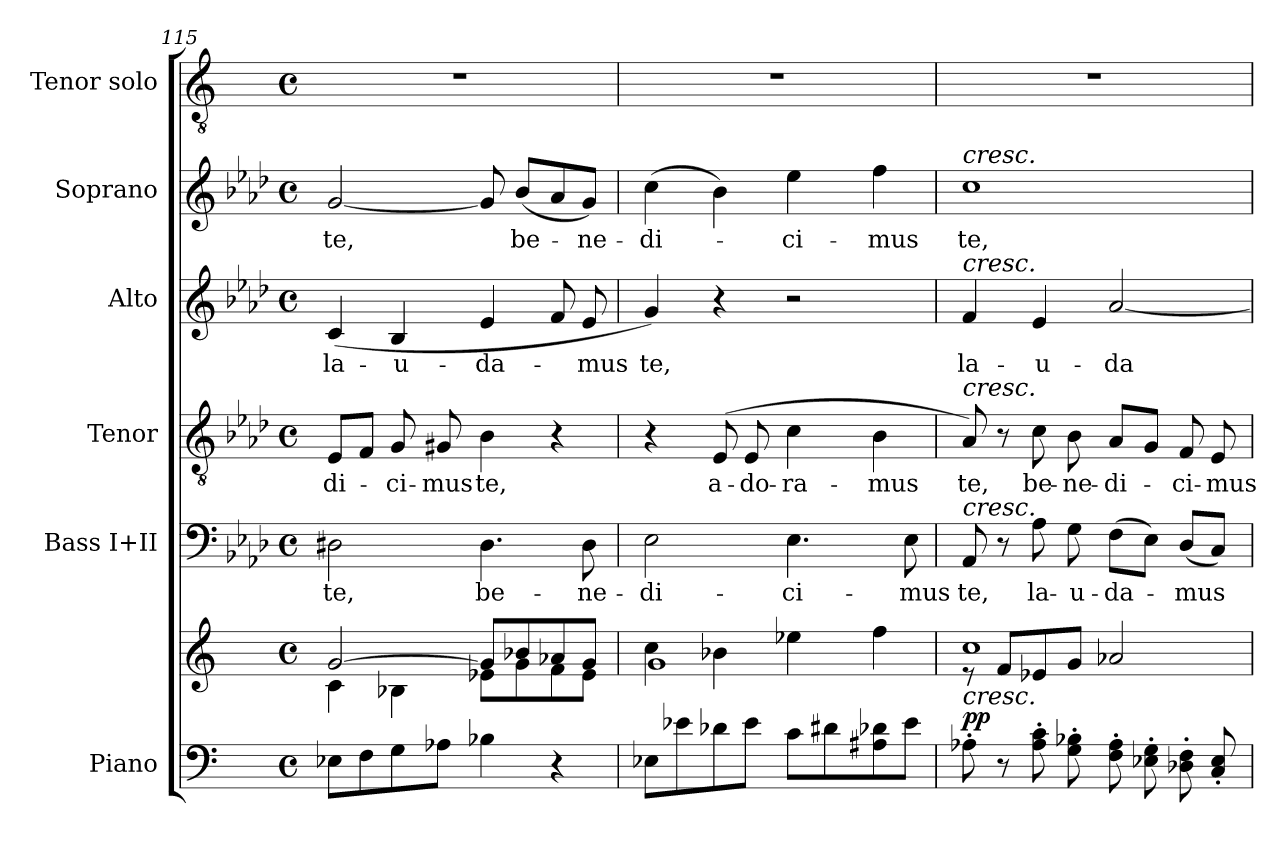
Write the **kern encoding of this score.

**kern	**kern	**dynam	**kern	**text	**kern	**text	**kern	**text	**kern	**text	**kern
*part6	*part6	*part6	*part5	*part5	*part4	*part4	*part3	*part3	*part2	*part2	*part1
*staff7	*staff6	*staff6/7	*staff5	*staff5	*staff4	*staff4	*staff3	*staff3	*staff2	*staff2	*staff1
*I"Piano	*	*	*I"Bass I+II	*	*I"Tenor	*	*I"Alto	*	*I"Soprano	*	*I"Tenor solo
*I'Pno.	*	*	*I'B.I+II	*	*I'T.	*	*I'A.	*	*I'S.	*	*I'T.s
!!LO:LB:g=z
*clefF4	*clefG2	*	*clefF4	*	*clefGv2	*	*clefG2	*	*clefG2	*	*clefGv2
*k[]	*k[]	*	*k[b-e-a-d-]	*	*k[b-e-a-d-]	*	*k[b-e-a-d-]	*	*k[b-e-a-d-]	*	*k[]
*M4/4	*M4/4	*	*M4/4	*	*M4/4	*	*M4/4	*	*M4/4	*	*M4/4
*met(c)	*met(c)	*	*met(c)	*	*met(c)	*	*met(c)	*	*met(c)	*	*met(c)
=115	=115	=115	=115	=115	=115	=115	=115	=115	=115	=115	=115
*	*^	*	*	*	*	*	*	*	*	*	*
8E-X\L	[2g/	4c\	.	2D#X\	te,	8E-/L	-di-	(>4c/	la-	[2g/	te,	1r
8F\	.	.	.	.	.	8F/J	.	.	.	.	.	.
8G\	.	4B-X\	.	.	.	8G/	-ci-	4B-/	-u-	.	.	.
8A-X\J	.	.	.	.	.	8G#X/	-mus	.	.	.	.	.
4B-X\	8g/L]	8e-X\L	.	4.D#\	be-	4B-\	te,	4e-/	-da-	8g/]	.	.
.	8b-X/	8g\	.	.	.	.	.	.	.	(8b-/L	be-	.
4r	8a-X/	8f\	.	.	.	4r	.	8f/	.	8a-/	.	.
.	8g/J	8e-\J	.	8D#\	-ne-	.	.	8e-/	-mus	8g/J)	-ne-	.
=116	=116	=116	=116	=116	=116	=116	=116	=116	=116	=116	=116	=116
8E-X\L	4cc\	1g	.	2E-\	-di-	4r	.	4g/)	te,	(4cc\	-di-	1r
8e-X\	.	.	.	.	.	.	.	.	.	.	.	.
8d-X\	4b-X\	.	.	.	.	(8E-/	a-	4r	.	4b-\)	.	.
8e-\J	.	.	.	.	.	8E-/	-do-	.	.	.	.	.
8c\L	4ee-X\	.	.	4.E-\	-ci-	4c\	-ra-	2r	.	4ee-\	-ci-	.
8d#X\	.	.	.	.	.	.	.	.	.	.	.	.
8A#X\ 8d-X\	4ff\	.	.	.	.	4B-\	-mus	.	.	4ff\	-mus	.
8e-\J	.	.	.	8E-\	-mus	.	.	.	.	.	.	.
=117	=117	=117	=117	=117	=117	=117	=117	=117	=117	=117	=117	=117
!	!	!	!	!	!	!	!	!	!	!LO:TX:a:i:t=cresc.	!	!
!	!	!	!	!	!	!	!	!LO:TX:a:i:t=cresc.	!	!	!	!
!	!	!	!	!	!	!LO:TX:a:i:t=cresc.	!	!	!	!	!	!
!	!	!	!	!LO:TX:a:i:t=cresc.	!	!	!	!	!	!	!	!
!LO:TX:a:i:t=cresc.	!	!	!	!	!	!	!	!	!	!	!	!
!	!	!	!LO:DY:a=2	!	!	!	!	!	!	!	!	!
!	!	!	!LO:DY:n=1:a	!	!	!	!	!	!	!	!	!
8A-X'\	1cc	8r	p p	8AA-/	te,	8A-/)	te,	4f/	la-	1cc	te,	1r
8r	.	8f/L	.	8r	.	8r	.	.	.	.	.	.
8A-\' 8c\'	.	8e-X/	.	8A-\	la-	8c\	be-	4e-/	-u-	.	.	.
8G\' 8B-X\'	.	8g/J	.	8G\	-u-	8B-\	-ne-	.	.	.	.	.
8F\' 8A-\'	.	2a-X/	.	(8F\L	-da-	8A-/L	-di-	[2a-/	-da-	.	.	.
8E-X\' 8G\'	.	.	.	8E-\J)	.	8G/J	.	.	.	.	.	.
8D-X\' 8F\'	.	.	.	(8D-/L	-mus	8F/	-ci-	.	.	.	.	.
8C/' 8E-/'	.	.	.	8C/J)	.	8E-/	-mus	.	.	.	.	.
*	*v	*v	*	*	*	*	*	*	*	*	*	*
=	=	=	=	=	=	=	=	=	=	=	=
*-	*-	*-	*-	*-	*-	*-	*-	*-	*-	*-	*-
